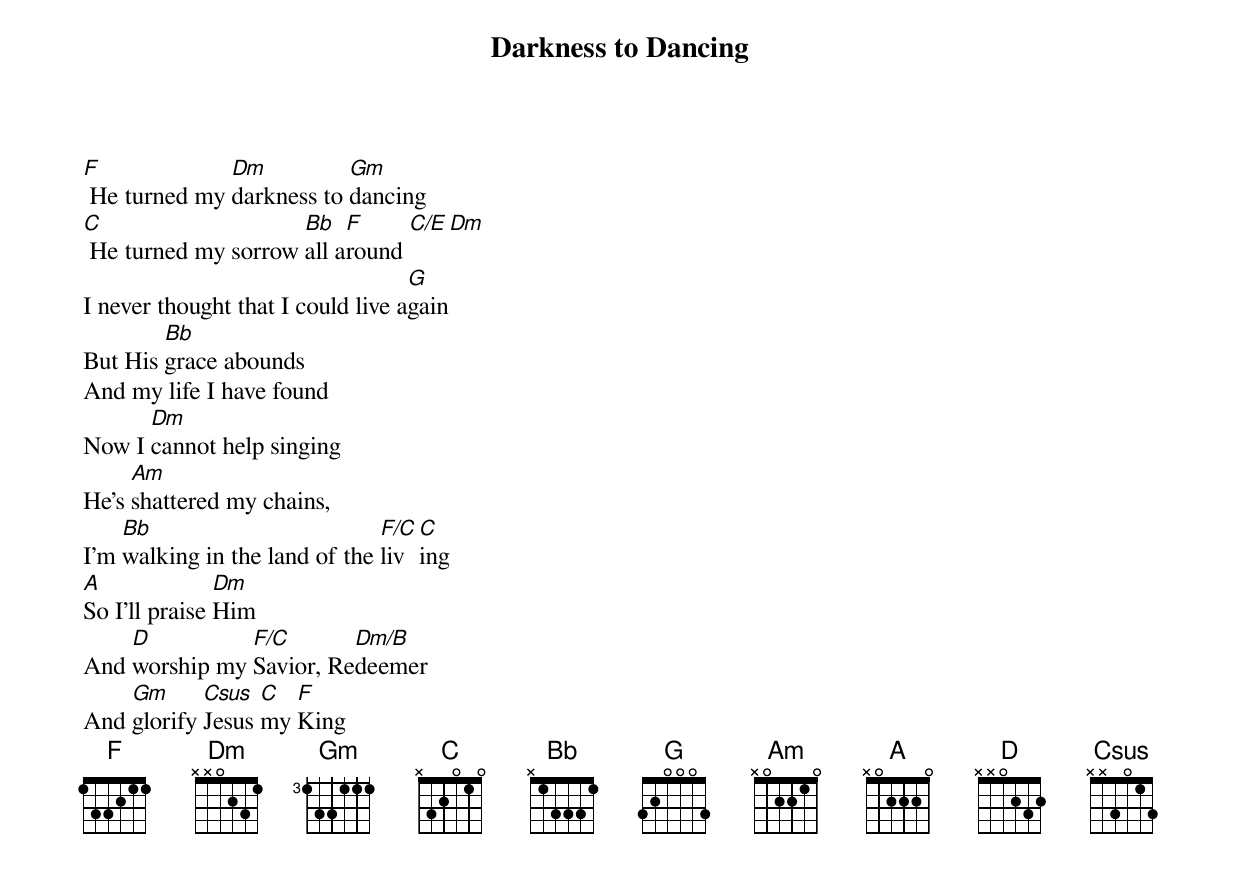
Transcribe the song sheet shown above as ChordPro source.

{title: Darkness to Dancing}
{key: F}
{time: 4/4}
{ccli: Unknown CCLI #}
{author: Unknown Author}
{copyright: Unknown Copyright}

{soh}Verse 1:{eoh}
[F] He turned my [Dm]darkness to [Gm]dancing
[C] He turned my sorrow [Bb]all a[F]round [C/E][Dm]
I never thought that I could live a[G]gain
But His [Bb]grace abounds
And my life I have found
Now I [Dm]cannot help singing
He's [Am]shattered my chains,
I'm [Bb]walking in the land of the [F/C]liv[C]ing
[A]So I'll praise [Dm]Him
And [D]worship my [F/C]Savior, Re[Dm/B]deemer
And [Gm]glorify [Csus]Jesus [C]my [F]King
